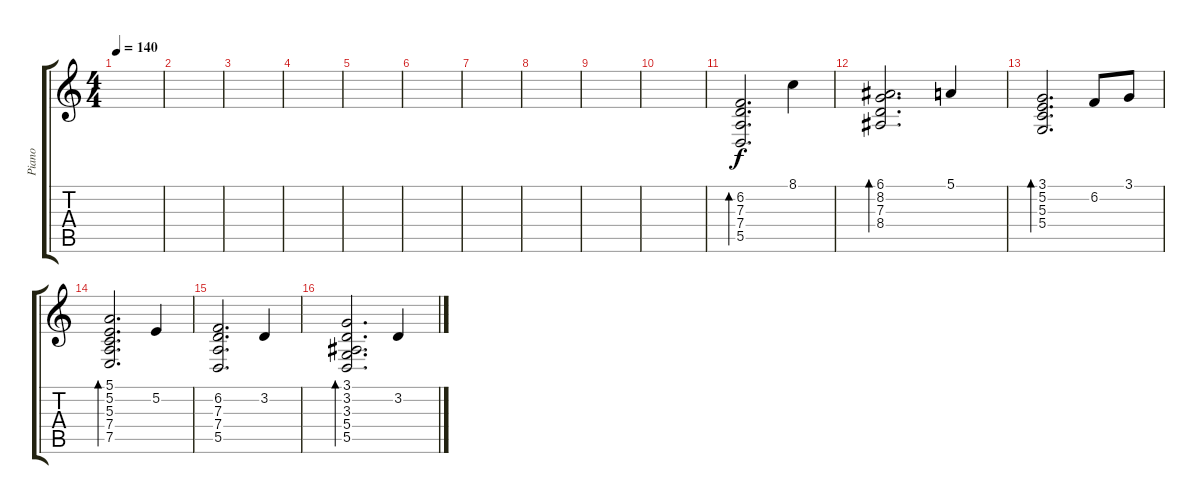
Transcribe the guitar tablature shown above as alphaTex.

\track ("Piano" "Piano") {instrument acousticgrandpiano}
\staff {score tabs}
\tuning (E4 B3 G3 D3 A2 E2) {hide}
\ts (4 4)
\tempo 140
\clef g2
\ks c
|
|
|
|
|
|
|
|
|
|
(6.2 7.3 7.4 5.5).2{d bd 120} 8.1.4 |
(6.1 8.2 7.3 8.4).2{d bd 120} 5.1.4 |
(3.1 5.2 5.3 5.4).2{d bd 120} 6.2.8 3.1.8 |
(5.1 5.2 5.3 7.4 7.5).2{d bd 120} 5.2.4 |
(6.2 7.3 7.4 5.5).2{d} 3.2.4 |
(3.1 3.2 3.3 5.4 5.5).2{d bd 120} 3.2.4
